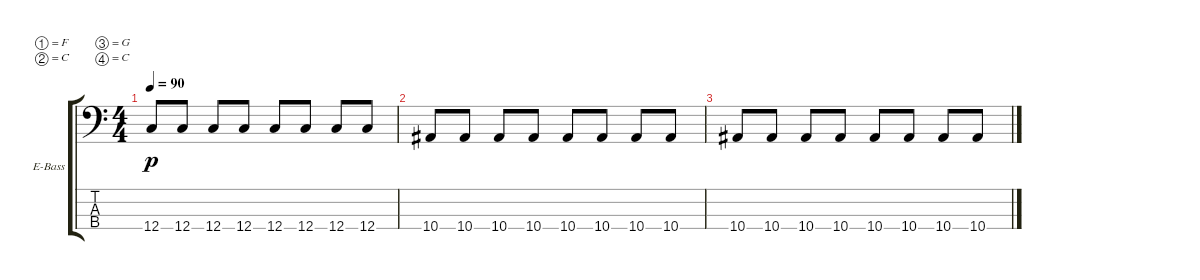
\defaultSystemsLayout 4
\bracketExtendMode groupsimilarinstruments
\firstSystemTrackNameOrientation horizontal
\otherSystemsTrackNameOrientation horizontal
\track ("Electric Bass" "E-Bass") {instrument electricbassfinger}
\staff {score tabs}
\tuning (F2 C2 G1 C1)
\ts (4 4)
\tempo 90
\clef f4
\ks c
12.4.8{dy p} 12.4.8 12.4.8 12.4.8 12.4.8 12.4.8 12.4.8 12.4.8 |
10.4.8 10.4.8 10.4.8 10.4.8 10.4.8 10.4.8 10.4.8 10.4.8 |
10.4.8 10.4.8 10.4.8 10.4.8 10.4.8 10.4.8 10.4.8 10.4.8
